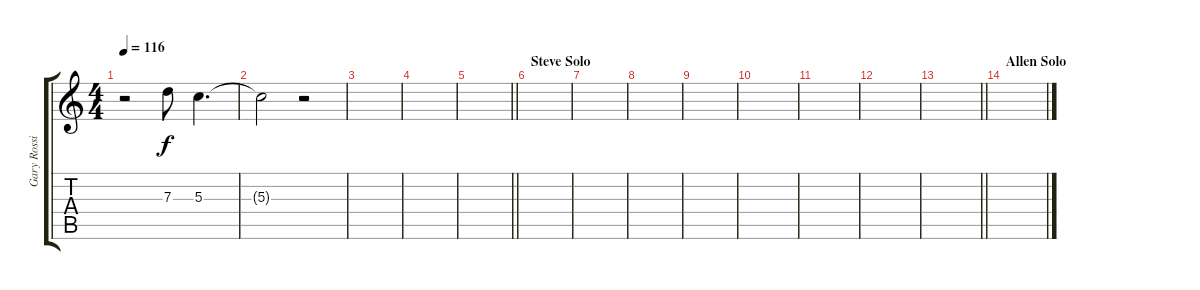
\track ("Gary Rossington - Solos" "Gary Rossi") {instrument overdrivenguitar}
\staff {score tabs}
\tuning (E4 B3 G3 D3 A2 E2) {hide}
\ts (4 4)
\tempo 116
\clef g2
\ks c
r.2{dy f} 7.3.8 5.3.4{d} |
5.3{t}.2 r.2 |
|
|
\barLineRight lightlight
|
\section ("" "Steve Solo")
|
|
|
|
|
|
|
\barLineRight lightlight
|
\section ("" "Allen Solo")
